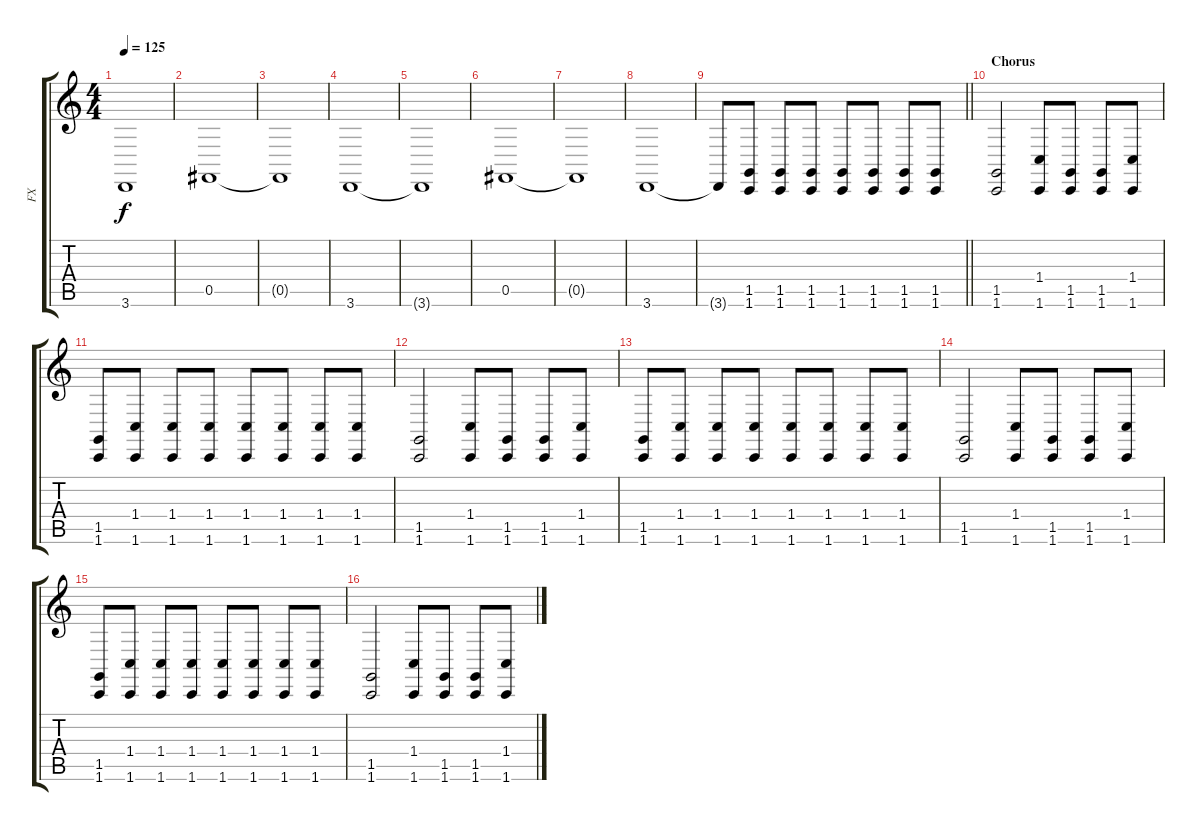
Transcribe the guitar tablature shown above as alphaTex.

\track ("FX" "FX") {instrument lead5charang}
\staff {score tabs}
\tuning (Db4 Ab3 E3 B2 Gb2 B1) {hide}
\ts (4 4)
\tempo 125
\clef g2
\ks c
3.6{t}.1{dy f} |
0.5.1 |
0.5{t}.1 |
3.6.1 |
3.6{t}.1 |
0.5.1 |
0.5{t}.1 |
3.6.1 |
\barLineRight lightlight
3.6{t}.8 (1.5 1.6).8{volume 9 instrument timpani} (1.5 1.6).8 (1.5 1.6).8 (1.5 1.6).8 (1.5 1.6).8 (1.5 1.6).8 (1.5 1.6).8 |
\section ("" "Chorus")
(1.5 1.6).2 (1.4 1.6).8 (1.5 1.6).8 (1.5 1.6).8 (1.4 1.6).8 |
(1.5 1.6).8 (1.4 1.6).8 (1.4 1.6).8 (1.4 1.6).8 (1.4 1.6).8 (1.4 1.6).8 (1.4 1.6).8 (1.4 1.6).8 |
(1.5 1.6).2 (1.4 1.6).8 (1.5 1.6).8 (1.5 1.6).8 (1.4 1.6).8 |
(1.5 1.6).8 (1.4 1.6).8 (1.4 1.6).8 (1.4 1.6).8 (1.4 1.6).8 (1.4 1.6).8 (1.4 1.6).8 (1.4 1.6).8 |
(1.5 1.6).2 (1.4 1.6).8 (1.5 1.6).8 (1.5 1.6).8 (1.4 1.6).8 |
(1.5 1.6).8 (1.4 1.6).8 (1.4 1.6).8 (1.4 1.6).8 (1.4 1.6).8 (1.4 1.6).8 (1.4 1.6).8 (1.4 1.6).8 |
(1.5 1.6).2 (1.4 1.6).8 (1.5 1.6).8 (1.5 1.6).8 (1.4 1.6).8
